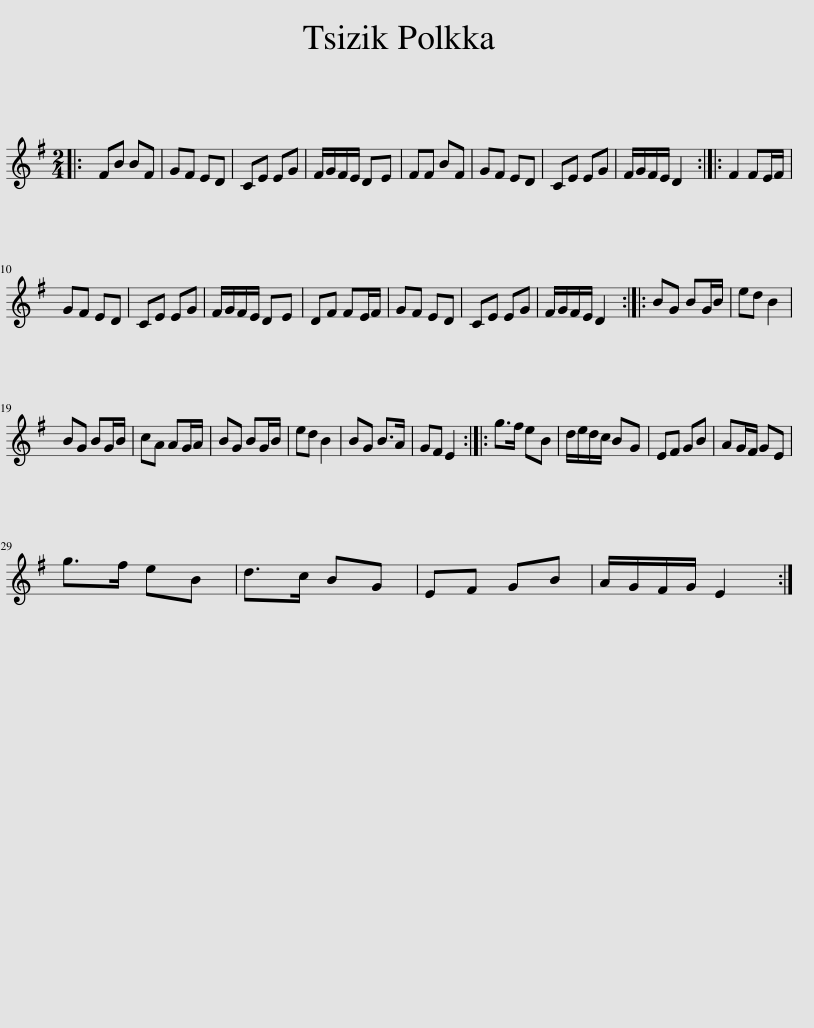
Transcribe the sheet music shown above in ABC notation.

X:1
L:1/8
M:2/4
I:linebreak $
K:G
V:1 treble
V:1
|: FB BF | GF ED | CE EG | F/G/F/E/ DE | FF BF | %5
 GF ED | CE EG | F/G/F/E/ D2 :: F2 FE/F/ |$ GF ED | %10
 CE EG | F/G/F/E/ DE | DF FE/F/ | GF ED | CE EG | %15
 F/G/F/E/ D2 :: BG BG/B/ | ed B2 |$ BG BG/B/ | cA AG/A/ | %20
 BG BG/B/ | ed B2 | BG B>A | GF E2 :: g>f eB | %25
 d/e/d/c/ BG | EF GB | AG/F/ GE |$ g>f eB | d>c BG | %30
 EF GB | A/G/F/G/ E2 :| %32
